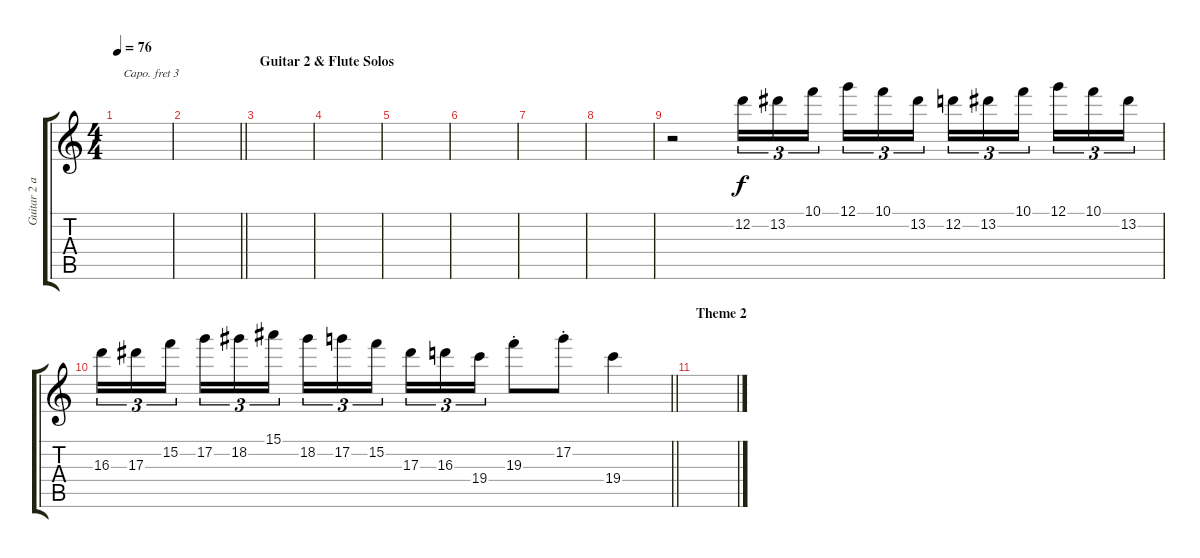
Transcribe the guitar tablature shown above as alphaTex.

\track ("Guitar 2 add" "Guitar 2 a") {instrument acousticguitarnylon}
\staff {score tabs}
\capo 3
\tuning (E4 B3 G3 D3 A2 E2) {hide}
\ts (4 4)
\tempo 76
\clef g2
\ks c
|
\barLineRight lightlight
|
\section ("" "Guitar 2 & Flute Solos")
|
|
|
|
|
|
r.2 12.2.16{tu (3 2)} 13.2.16{tu (3 2)} 10.1.16{tu (3 2) beam splitsecondary} 12.1.16{tu (3 2)} 10.1.16{tu (3 2)} 13.2.16{tu (3 2)} 12.2.16{tu (3 2)} 13.2.16{tu (3 2)} 10.1.16{tu (3 2) beam splitsecondary} 12.1.16{tu (3 2)} 10.1.16{tu (3 2)} 13.2.16{tu (3 2)} |
\barLineRight lightlight
16.3.16{tu (3 2)} 17.3.16{tu (3 2)} 15.2.16{tu (3 2) beam splitsecondary} 17.2.16{tu (3 2)} 18.2.16{tu (3 2)} 15.1.16{tu (3 2)} 18.2.16{tu (3 2)} 17.2.16{tu (3 2)} 15.2.16{tu (3 2) beam splitsecondary} 17.3.16{tu (3 2)} 16.3.16{tu (3 2)} 19.4.16{tu (3 2)} 19.3{st}.8 17.2{st}.8 19.4.4 |
\section ("" "Theme 2")
